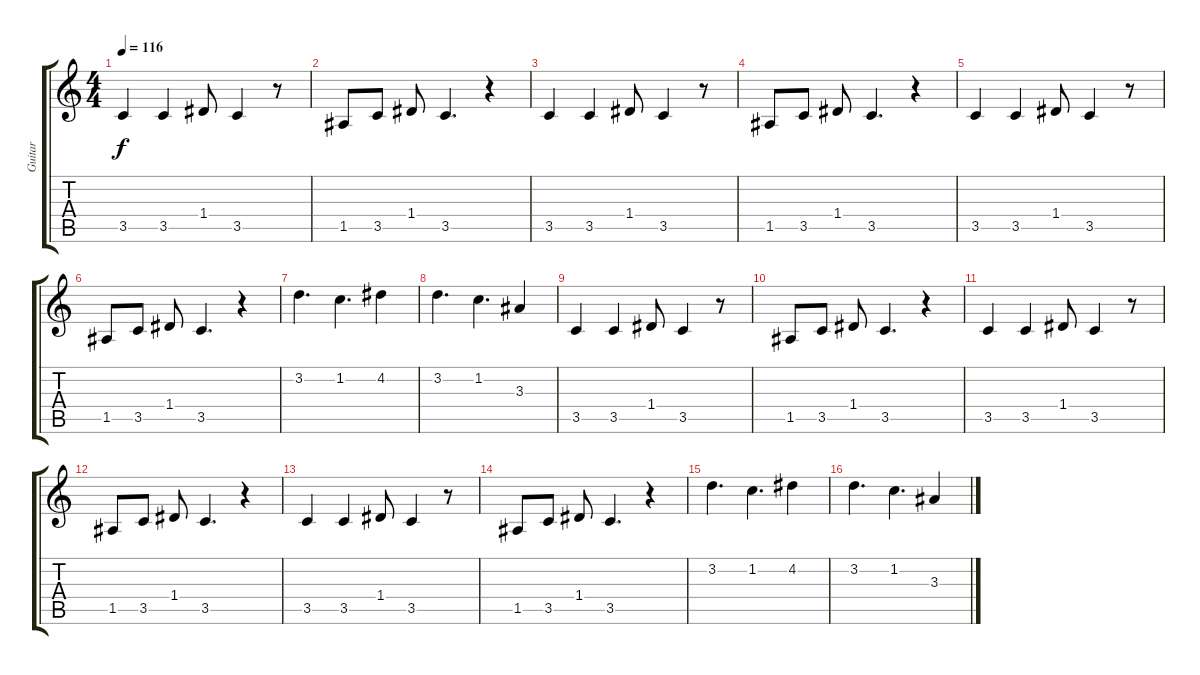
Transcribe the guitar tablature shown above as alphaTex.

\track ("Guitar" "Guitar") {instrument overdrivenguitar}
\staff {score tabs}
\tuning (E4 B3 G3 D3 A2 E2) {hide}
\ts (4 4)
\tempo 116
\clef g2
\ks c
3.5.4{dy f} 3.5.4 1.4.8 3.5.4 r.8 |
1.5.8 3.5.8 1.4.8 3.5.4{d} r.4 |
3.5.4 3.5.4 1.4.8 3.5.4 r.8 |
1.5.8 3.5.8 1.4.8 3.5.4{d} r.4 |
3.5.4 3.5.4 1.4.8 3.5.4 r.8 |
1.5.8 3.5.8 1.4.8 3.5.4{d} r.4 |
3.2.4{d} 1.2.4{d} 4.2.4 |
3.2.4{d} 1.2.4{d} 3.3.4 |
3.5.4 3.5.4 1.4.8 3.5.4 r.8 |
1.5.8 3.5.8 1.4.8 3.5.4{d} r.4 |
3.5.4 3.5.4 1.4.8 3.5.4 r.8 |
1.5.8 3.5.8 1.4.8 3.5.4{d} r.4 |
3.5.4 3.5.4 1.4.8 3.5.4 r.8 |
1.5.8 3.5.8 1.4.8 3.5.4{d} r.4 |
3.2.4{d} 1.2.4{d} 4.2.4 |
3.2.4{d} 1.2.4{d} 3.3.4
